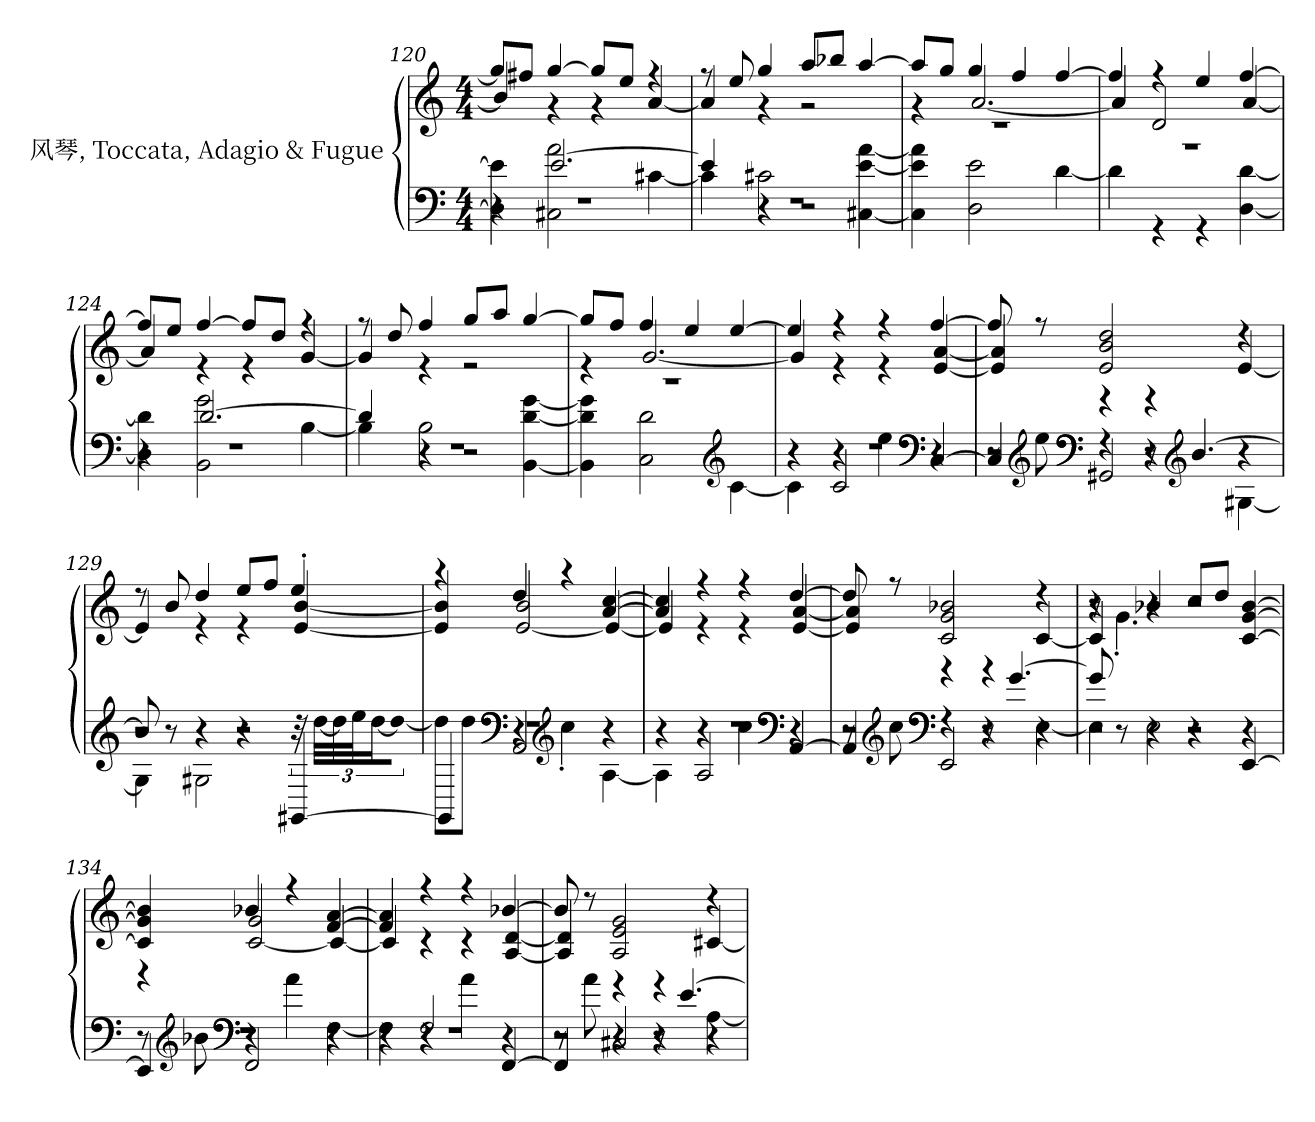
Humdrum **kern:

**kern	**kern
*part1	*part1
*staff2	*staff1
*I"风琴, Toccata, Adagio &amp; Fugue	*
*clefF4	*clefG2
*k[]	*k[]
*M4/4	*M4/4
=120	=120
*^	*^
*	*^	*	*
1r	4D\] 4e\]	4r	8gg/L]	4b/]
.	.	.	8ff#X/J	.
.	2C#X\ 2a\	[2.e/	[4gg/	4r
.	.	.	8gg/L]	4r
.	.	.	8ee/J	.
.	[4c#X\	.	4r	[4a/
!!LO:LB:g=z	!!
=121	=121	=121	=121	=121
1r	4c#\]	4e/]	8r	4a/]
.	.	.	8ee/	.
.	2c#X\	4r	4gg/	4r
.	.	2r	8aa/L	2r
.	.	.	8bb-X/J	.
.	[4C#X\ [4e\ [4a\	.	[4aa/	.
*	*v	*v	*	*
=122	=122	=122	=122
1r	4C#\] 4e\] 4a\]	8aa/L]	4r
.	.	8gg/J	.
.	2D\ 2e\	4gg/	[2.a/
.	.	4ff/	.
.	[4d\	[4ff/	.
=123	=123	=123	=123
1r	4d\]	4ff/]	4a/]
.	4r	4r	2d/
.	4r	4ee/	.
.	[4D\ [4d\	[4ff/	[4a/
=124	=124	=124	=124
*	*^	*	*
1r	4D\] 4d\]	4r	8ff/L]	4a/]
.	.	.	8ee/J	.
.	2BB\ 2g\	[2.d/	[4ff/	4r
.	.	.	8ff/L]	4r
.	.	.	8dd/J	.
.	[4B\	.	4r	[4g/
=125	=125	=125	=125	=125
1r	4B\]	4d/]	8r	4g/]
.	.	.	8dd/	.
.	2B\	4r	4ff/	4r
.	.	2r	8gg/L	2r
.	.	.	8aa/J	.
.	[4BB\ [4d\ [4g\	.	[4gg/	.
*	*v	*v	*	*
=126	=126	=126	=126
1r	4BB\] 4d\] 4g\]	8gg/L]	4r
.	.	8ff/J	.
.	2C\ 2d\	4ff/	[2.g/
.	.	4ee/	.
*clefG2	*	*	*
.	[4c\	[4ee/	.
!!LO:PB:g=z	!!
=127	=127	=127	=127
*	*^	*	*
1r	4c\]	4r	4ee/]	4g/]
.	4r	2c/	4r	4r
.	4ee\	.	4r	4r
*clefF4	*	*	*	*
.	4r	[4C/	[4ff/	[4e/ [4a/
=128	=128	=128	=128	=128
2r	8r	4C/]	8ff/]	4e/] 4a/]
*clefG2	*	*	*	*
.	8ee\	.	8r	.
*clefF4	*	*	*	*
.	4r	2GG#X/	2e/ 2b/ 2dd/	4r
8r	4r	.	.	4r
*clefG2	*	*	*	*
[4.b/	.	.	.	.
.	[4G#X\	4r	4r	[4e/
=129	=129	=129	=129	=129
8b/]	4G#\]	2r	8r	4e/]
8r	.	.	8b/	.
4r	2G#X\	.	4dd/	4r
2r	.	4r	8ee/L	4r
.	.	.	8ff/J	.
.	48r	[4GG#X/	4ee'/	[4e/ [4b/
.	[48dd\LLL	.	.	.
.	48dd\]	.	.	.
.	48ee\J	.	.	.
.	[24dd\J	.	.	.
.	8dd\J_	.	.	.
=130	=130	=130	=130	=130
1r	8dd\L]	4GG#/]	4r	4e/] 4b/]
.	8dd\J	.	.	.
*clefF4	*	*	*	*
.	4r	2AA/	4dd/	[2e/ 2b/
*clefG2	*	*	*	*
.	4cc'\	.	4r	.
.	[4A\	4r	[4a/ [4cc/	4e/_
!!LO:LB:g=z	!!
=131	=131	=131	=131	=131
1r	4A\]	4r	4a/] 4cc/]	4e/]
.	4r	2A/	4r	4r
.	4cc\	.	4r	4r
*clefF4	*	*	*	*
.	4r	[4AA/	[4dd/	[4e/ [4a/
=132	=132	=132	=132	=132
2r	8r	4AA/]	8dd/]	4e/] 4a/]
*clefG2	*	*	*	*
.	8cc\	.	8r	.
*clefF4	*	*	*	*
.	4r	2EE/	2c/ 2g/ 2b-X/	4r
8r	4r	.	.	4r
[4.g/	.	.	.	.
.	[4E\	4r	4r	[4c/
=133	=133	=133	=133	=133
*	*	*	*	*^
8g/]	4E\]	2r	4r	8r	4c/]
8r	.	.	.	4.g'\	.
4r	2E\	.	4b-X/	.	4r
2r	.	4r	8cc/L	2r	2r
.	.	.	8dd/J	.	.
.	4r	[4EE/	[4c/ [4g/ [4b-/	.	.
*	*	*	*	*v	*v
=134	=134	=134	=134	=134
1r	8r	4EE/]	4c/] 4g/] 4b-/]	4r
*clefG2	*	*	*	*
.	8b-X\	.	.	.
*clefF4	*	*	*	*
.	4r	2FF/	4b-X/	[2c/ 2g/
.	4a\	.	4r	.
.	[4F\	4r	[4f/ [4a/	4c/_
=135	=135	=135	=135	=135
1r	4F\]	4r	4f/] 4a/]	4c/]
.	4r	2F/	4r	4r
.	4a\	.	4r	4r
.	4r	[4FF/	[4b-X/	[4A/ [4d/
!!LO:LB:g=z	!!
=136	=136	=136	=136	=136
2r	8r	4FF/]	8b-/]	4A/] 4d/]
.	8a\	.	8r	.
.	4r	2C#X/	2A/ 2e/ 2g/	4r
8r	4r	.	.	4r
[4.e/	.	.	.	.
.	[4A\	4r	4r	[4c#X/
*v	*v	*v	*	*
*	*v	*v
=	=
*-	*-
